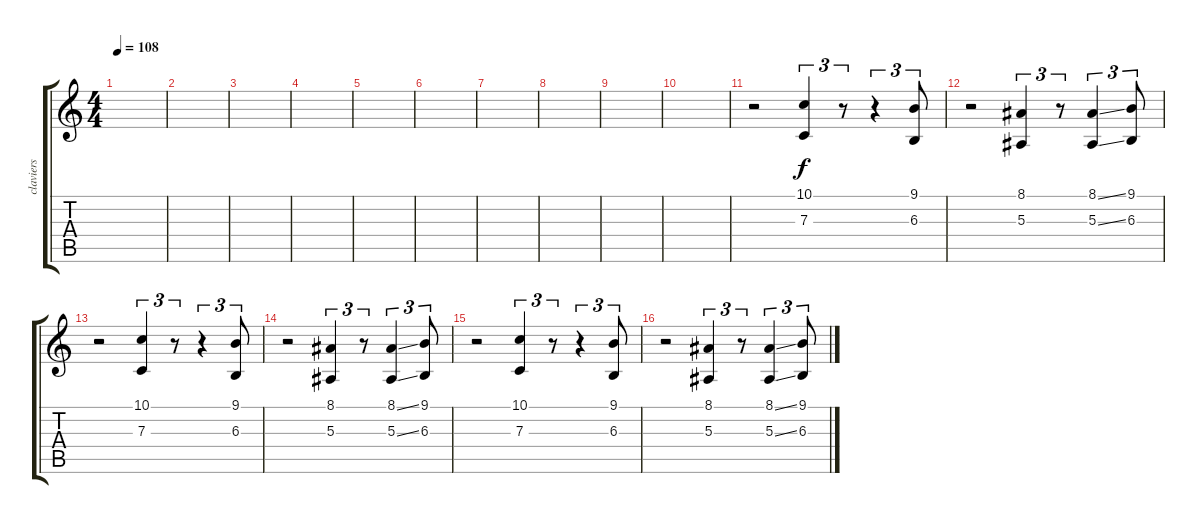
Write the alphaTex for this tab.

\track ("claviers" "claviers") {instrument trumpet}
\staff {score tabs}
\tuning (D4 A3 F3 C3 G2 D2) {hide}
\ts (4 4)
\tempo 108
\clef g2
\ks c
|
|
|
|
|
|
|
|
|
|
r.2 (10.1 7.3).4{tu (3 2)} r.8{tu (3 2)} r.4{tu (3 2)} (9.1 6.3).8{tu (3 2)} |
r.2 (8.1 5.3).4{tu (3 2)} r.8{tu (3 2)} (8.1{ss} 5.3{ss}).4{tu (3 2)} (9.1 6.3).8{tu (3 2)} |
r.2{volume 5} (10.1 7.3).4{tu (3 2)} r.8{tu (3 2)} r.4{tu (3 2)} (9.1 6.3).8{tu (3 2)} |
r.2 (8.1 5.3).4{tu (3 2)} r.8{tu (3 2)} (8.1{ss} 5.3{ss}).4{tu (3 2)} (9.1 6.3).8{tu (3 2)} |
r.2 (10.1 7.3).4{tu (3 2)} r.8{tu (3 2)} r.4{tu (3 2)} (9.1 6.3).8{tu (3 2)} |
r.2{volume 0} (8.1 5.3).4{tu (3 2)} r.8{tu (3 2)} (8.1{ss} 5.3{ss}).4{tu (3 2)} (9.1 6.3).8{tu (3 2)}
